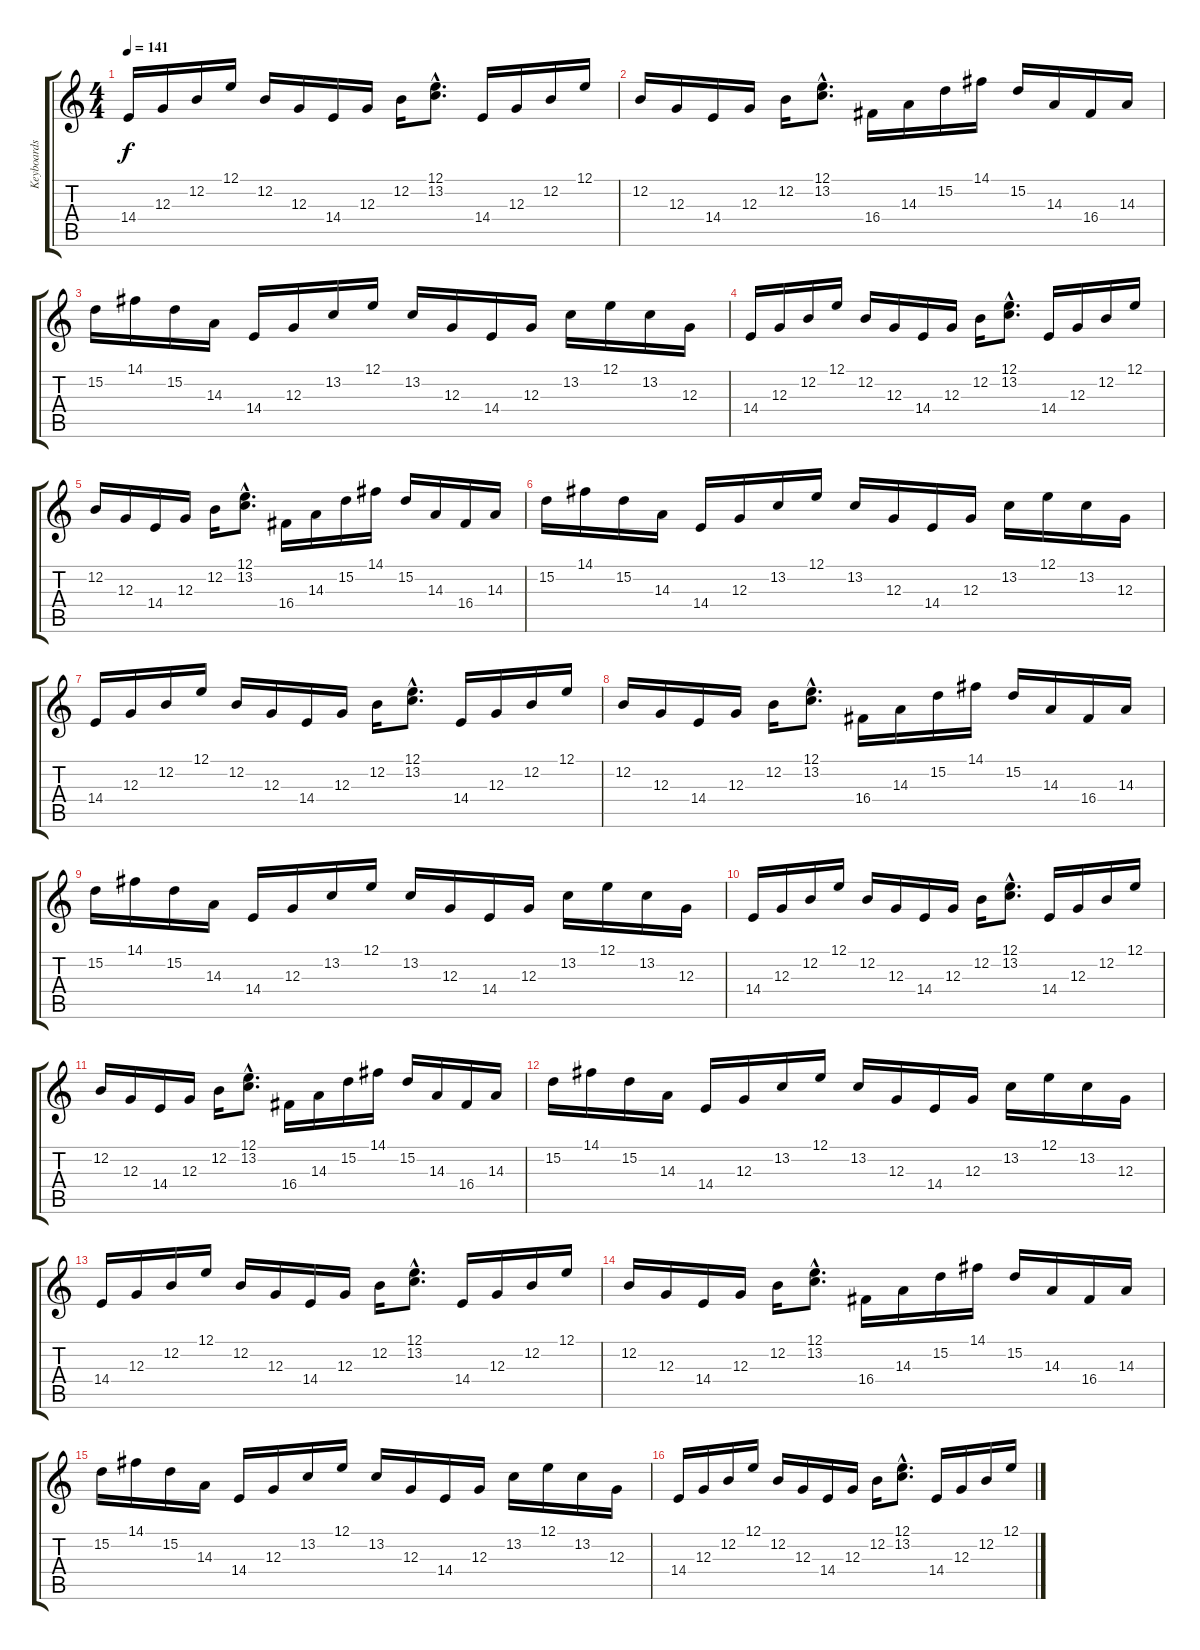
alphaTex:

\track ("Keyboards 1" "Keyboards ") {instrument acousticgrandpiano}
\staff {score tabs}
\tuning (E4 B3 G3 D3 A2 E2) {hide}
\ts (4 4)
\tempo 141
\clef g2
\ks c
14.4.16{dy f instrument acousticgrandpiano} 12.3.16 12.2.16 12.1.16 12.2.16 12.3.16 14.4.16 12.3.16 12.2.16 (12.1{hac} 13.2{hac}).8{d} 14.4.16 12.3.16 12.2.16 12.1.16 |
12.2.16 12.3.16 14.4.16 12.3.16 12.2.16 (12.1{hac} 13.2{hac}).8{d} 16.4.16 14.3.16 15.2.16 14.1.16 15.2.16 14.3.16 16.4.16 14.3.16 |
15.2.16 14.1.16 15.2.16 14.3.16 14.4.16 12.3.16 13.2.16 12.1.16 13.2.16 12.3.16 14.4.16 12.3.16 13.2.16 12.1.16 13.2.16 12.3.16 |
14.4.16 12.3.16 12.2.16 12.1.16 12.2.16 12.3.16 14.4.16 12.3.16 12.2.16 (12.1{hac} 13.2{hac}).8{d} 14.4.16 12.3.16 12.2.16 12.1.16 |
12.2.16 12.3.16 14.4.16 12.3.16 12.2.16 (12.1{hac} 13.2{hac}).8{d} 16.4.16 14.3.16 15.2.16 14.1.16 15.2.16 14.3.16 16.4.16 14.3.16 |
15.2.16 14.1.16 15.2.16 14.3.16 14.4.16 12.3.16 13.2.16 12.1.16 13.2.16 12.3.16 14.4.16 12.3.16 13.2.16 12.1.16 13.2.16 12.3.16 |
14.4.16 12.3.16 12.2.16 12.1.16 12.2.16 12.3.16 14.4.16 12.3.16 12.2.16 (12.1{hac} 13.2{hac}).8{d} 14.4.16 12.3.16 12.2.16 12.1.16 |
12.2.16 12.3.16 14.4.16 12.3.16 12.2.16 (12.1{hac} 13.2{hac}).8{d} 16.4.16 14.3.16 15.2.16 14.1.16 15.2.16 14.3.16 16.4.16 14.3.16 |
15.2.16 14.1.16 15.2.16 14.3.16 14.4.16 12.3.16 13.2.16 12.1.16 13.2.16 12.3.16 14.4.16 12.3.16 13.2.16 12.1.16 13.2.16 12.3.16 |
14.4.16 12.3.16 12.2.16 12.1.16 12.2.16 12.3.16 14.4.16 12.3.16 12.2.16 (12.1{hac} 13.2{hac}).8{d} 14.4.16 12.3.16 12.2.16 12.1.16 |
12.2.16 12.3.16 14.4.16 12.3.16 12.2.16 (12.1{hac} 13.2{hac}).8{d} 16.4.16 14.3.16 15.2.16 14.1.16 15.2.16 14.3.16 16.4.16 14.3.16 |
15.2.16 14.1.16 15.2.16 14.3.16 14.4.16 12.3.16 13.2.16 12.1.16 13.2.16 12.3.16 14.4.16 12.3.16 13.2.16 12.1.16 13.2.16 12.3.16 |
14.4.16 12.3.16 12.2.16 12.1.16 12.2.16 12.3.16 14.4.16 12.3.16 12.2.16 (12.1{hac} 13.2{hac}).8{d} 14.4.16 12.3.16 12.2.16 12.1.16 |
12.2.16 12.3.16 14.4.16 12.3.16 12.2.16 (12.1{hac} 13.2{hac}).8{d} 16.4.16 14.3.16 15.2.16 14.1.16 15.2.16 14.3.16 16.4.16 14.3.16 |
15.2.16 14.1.16 15.2.16 14.3.16 14.4.16 12.3.16 13.2.16 12.1.16 13.2.16 12.3.16 14.4.16 12.3.16 13.2.16 12.1.16 13.2.16 12.3.16 |
14.4.16 12.3.16 12.2.16 12.1.16 12.2.16 12.3.16 14.4.16 12.3.16 12.2.16 (12.1{hac} 13.2{hac}).8{d} 14.4.16 12.3.16 12.2.16 12.1.16
